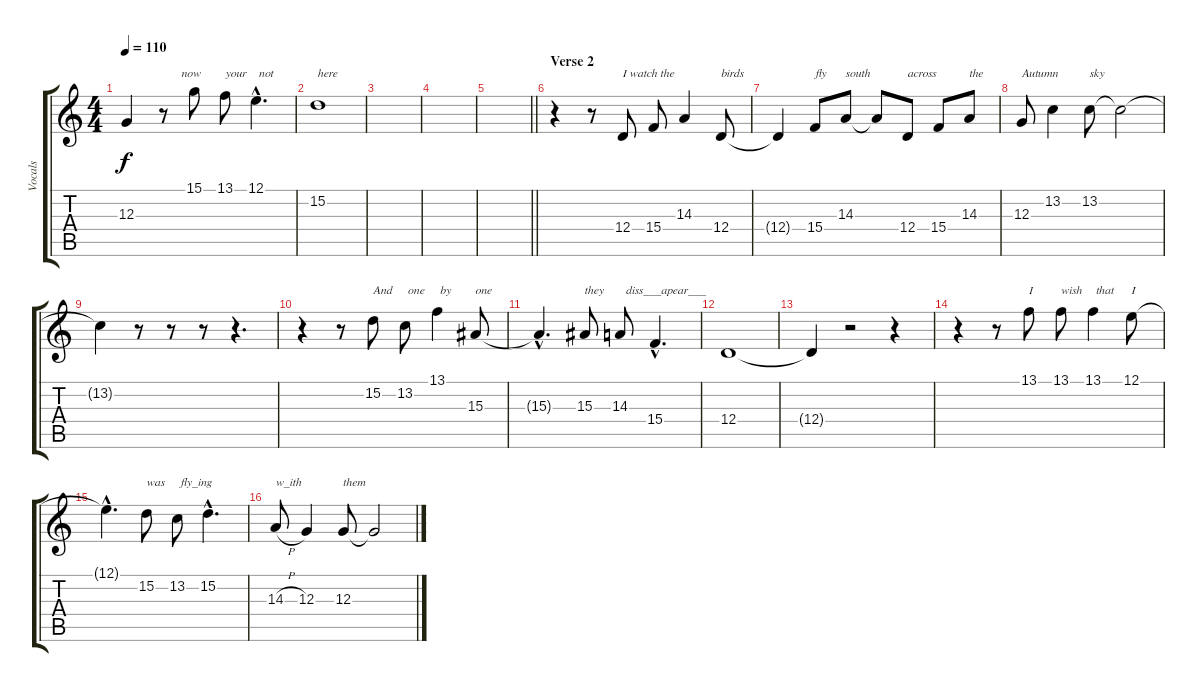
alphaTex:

\track ("Vocals" "Vocals") {instrument lead6voice}
\staff {score tabs}
\tuning (E4 B3 G3 D3 A2 E2) {hide}
\ts (4 4)
\tempo 110
\clef g2
\ks c
12.3{t}.4{dy f} r.8{txt "      now"} 15.1.8 13.1.8{txt "your"} 12.1{hac}.4{d txt " not"} |
15.2.1{txt "here"} |
|
|
\barLineRight lightlight
|
\section ("" "Verse 2")
r.4 r.8 12.4.8{txt "I watch the"} 15.4.8 14.3.4 12.4.8{txt "birds"} |
12.4{t}.4 15.4.8{txt "fly"} 14.3.8{txt "south"} 14.3{t}.8 12.4.8{txt "across"} 15.4.8 14.3.8{txt "the"} |
12.3.8{txt "Autumn"} 13.2.4 13.2.8{txt "sky"} 13.2{t}.2 |
13.2{t}.4 r.8 r.8 r.8 r.4{d} |
r.4 r.8 15.2.8{txt "And"} 13.2.8{txt " one"} 13.1.4{txt " by"} 15.3.8{txt "one"} |
15.3{hac t}.4{d} 15.3.8{txt "they"} 14.3.8{txt "  diss___apear___"} 15.4{hac}.4{d} |
12.4.1 |
12.4{t}.4 r.2 r.4 |
r.4 r.8 13.1.8{txt "I"} 13.1.8{txt "wish"} 13.1.4{txt " that"} 12.1.8{txt "I"} |
12.1{hac t}.4{d} 15.2.8{txt "was"} 13.2.8{txt " fly_ing"} 15.2{hac}.4{d} |
14.3{h}.8{txt "w_ith"} 12.3.4 12.3.8{txt "them"} 12.3{t}.2
